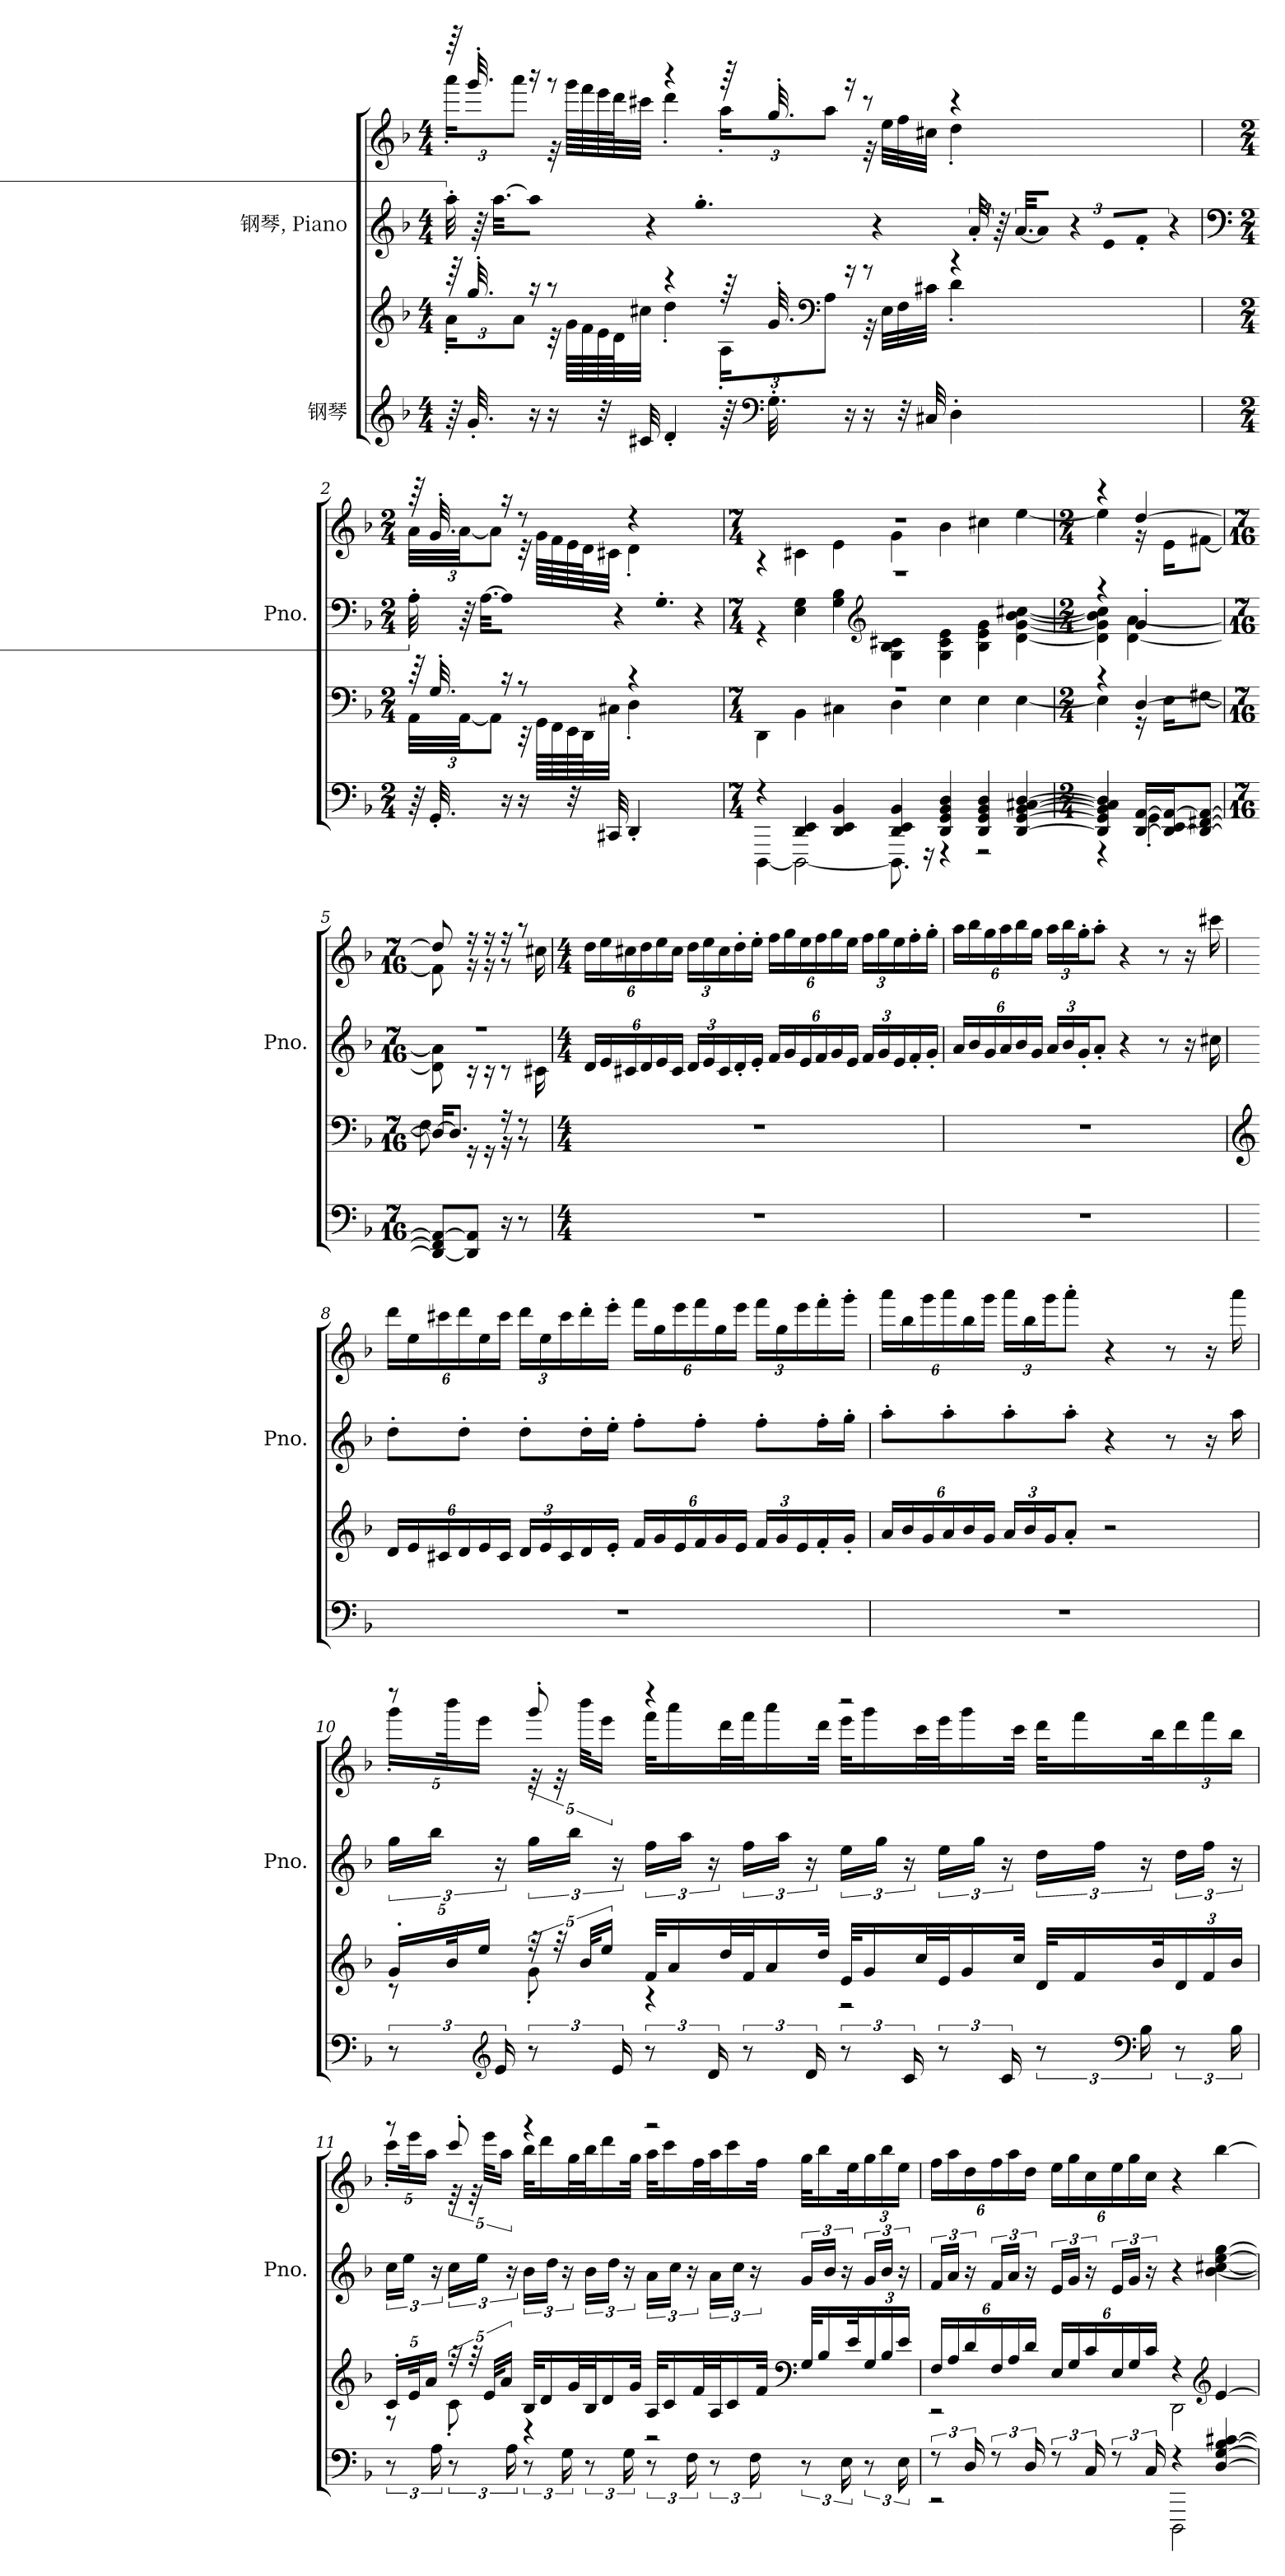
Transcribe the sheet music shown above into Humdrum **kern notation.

**kern	**kern	**kern	**kern
*part2	*part2	*part1	*part1
*staff4	*staff3	*staff2	*staff1
*I"钢琴	*	*I"钢琴, Piano	*
*	*	*I'Pno.	*
*clefG2	*clefG2	*clefG2	*clefG2
*k[b-]	*k[b-]	*k[b-]	*k[b-]
*M4/4	*M4/4	*M4/4	*M4/4
*MM30	*MM30	*MM30	*MM30
=1	=1	=1	=1
*	*^	*	*^
*	*	*Xbrackettup	*	*	*Xbrackettup
64r	64r	24a'\KL	48aa'\	64r	24aaa'\KL
32.g'/	32.gg'/	.	.	32.ggg'/	.
.	.	.	96r	.	.
.	.	.	[48.aa\KLL	.	.
.	.	12a\J	.	.	12aaa\J
16r	16r	.	16aa\JJ]	16r	.
16r	8r	32r	32r	8r	32r
.	.	64g\LLLL	16.gg'\	.	64ggg\LLLL
.	.	64f\	.	.	64fff\
32r	.	64e\	.	.	64eee\
.	.	64d\J	.	.	64ddd\J
32c#X/	.	32cc#X\JJJ	.	.	32ccc#X\JJJ
4d'/	4r	4dd'\	4r	4r	4ddd'\
64r	64r	24A'\KL	48a'/	64r	24aa'\KL
*clefF4	*	*	*	*	*
32.G'\	32.g'/	.	.	32.gg'/	.
.	.	.	96r	.	.
.	.	.	[48.a/KLL	.	.
*	*clefF4	*	*	*	*
.	.	12A\J	.	.	12aa\J
16r	16r	.	16a/JJ]	16r	.
*	*	*	*	*MM25	*
16r	8r	32r	32r	8r	32r
.	.	32E\LLL	32e/KLL	.	32ee\LLL
32r	.	32F\	16f'/JJ	.	32ff\
32C#X/	.	32c#X\JJJ	.	.	32cc#X\JJJ
4D'\	4r	4d'\	4r	4r	4dd'\
!!LO:LB:g=z	!!
=2	=2	=2	=2	=2	=2
*	*	*	*clefF4	*	*
*M2/4	*M2/4	*	*M2/4	*M2/4	*
64r	64r	48AA\LLL	48A'\	64r	48a\LLL
32.GG'/	32.G'/	.	.	32.g'/	.
.	.	[48AA\JJ	96r	.	[48a\JJ
.	.	.	[48.A\KLL	.	.
.	.	12AA\J]	.	.	12a\J]
16r	16r	.	16A\JJ]	16r	.
*	*	*	*	*MM15	*
16r	8r	32r	32r	8r	32r
.	.	64GG\LLLL	16.G'\	.	64g\LLLL
.	.	64FF\	.	.	64f\
32r	.	64EE\	.	.	64e\
.	.	64DD\J	.	.	64d\J
32CC#X/	.	32C#X\JJJ	.	.	32c#X\JJJ
4DD'/	4r	4D'\	4r	4r	4d'\
=3	=3	=3	=3	=3	=3
*M7/4	*M7/4	*	*M7/4	*M7/4	*
*	*	*	*	*MM80	*
*^	*	*	*^	*	*
4r	[4DDD\	1..r	4DD\	1..r	4r	1..r	4r
4DD/ 4EE/	2DDD\_	.	4BB-\	.	4E\ 4G\	.	4c#X\
4DD/ 4EE/ 4BB-/	.	.	4C#X\	.	4G\ 4B-\	.	4e\
*	*	*	*	*clefG2	*	*	*
4DD/ 4EE/ 4BB-/	8.DDD\]	.	4D\	.	4G\ 4B-\ 4c#X\	.	4g\
.	16r	.	.	.	.	.	.
4DD/ 4GG/ 4BB-/ 4D/	4r	.	4E\	.	4G\ 4c#\ 4e\	.	4b-\
4DD/ 4GG/ 4BB-/ 4D/	2r	.	4E\	.	4B-\ 4e\ 4g\	.	4cc#X\
[4DD/ [4GG/ [4BB-/ [4C#X/ [4D/	.	.	[4E\	.	[4d\ [4g\ [4b-\ [4cc#X\	.	[4ee\
!!LO:LB:g=z	!!
=4	=4	=4	=4	=4	=4	=4	=4
*M2/4	*	*M2/4	*	*M2/4	*	*M2/4	*
4DD/] 4GG/] 4BB-/] 4C#/] 4D/]	4r	4r	4E\]	4r	4d\] 4g\] 4b-\] 4cc#\]	4r	4ee\]
*	*	*	*	*	*	*MM25	*
[16DD/ [16AA/LL	4GG'\	[4D/	16r	4g'/	[4d\ [4a\	[4dd/	16r
16DD/_ 16EE/ 16AA/_J	.	.	16E\KL	.	.	.	16e\KL
8DD/_ [8FF#X/ 8AA/_J	.	.	[8F#X\J	.	.	.	[8f#X\J
*v	*v	*	*	*	*	*	*
=5	=5	=5	=5	=5	=5	=5
*M7/16	*M7/16	*	*M7/16	*	*M7/16	*
8DD/_ 8FF#/] 8AA/_L	16D/KL_	8F#\]	4..r	8d\] 8a\]	8dd/]	8f#\]
.	8.D/J]	.	.	.	.	.
8DD/] 8AA/]J	.	16r	.	16r	16r	16r
.	.	16r	.	16r	16r	16r
16r	16r	16r	.	8r	16r	8r
8r	8r	8r	.	.	8r	.
.	.	.	.	16c#X\	.	16cc#X\
*	*v	*v	*	*	*	*
*	*	*v	*v	*	*
*	*	*	*v	*v
!!LO:PB:g=z
=6	=6	=6	=6
*M4/4	*M4/4	*M4/4	*M4/4
*	*	*Xbrackettup	*
1r	1r	24d/LL	24dd\LL
.	.	24e/	24ee\
.	.	24c#X/	24cc#X\
.	.	24d/	24dd\
.	.	24e/	24ee\
.	.	24c#/JJ	24cc#\JJ
.	.	24d/LL	24dd\LL
.	.	24e/	24ee\
.	.	24c#/	24cc#\
.	.	16d'/	16dd'\
.	.	16e'/JJ	16ee'\JJ
.	.	24f/LL	24ff\LL
.	.	24g/	24gg\
.	.	24e/	24ee\
.	.	24f/	24ff\
.	.	24g/	24gg\
.	.	24e/JJ	24ee\JJ
.	.	24f/LL	24ff\LL
.	.	24g/	24gg\
.	.	24e/	24ee\
.	.	16f'/	16ff'\
.	.	16g'/JJ	16gg'\JJ
=7	=7	=7	=7
1r	1r	24a/LL	24aa\LL
.	.	24b-/	24bb-\
.	.	24g/	24gg\
.	.	24a/	24aa\
.	.	24b-/	24bb-\
.	.	24g/JJ	24gg\JJ
.	.	24a/LL	24aa\LL
.	.	24b-/	24bb-\
.	.	24g'/J	24gg'\J
.	.	8a'/J	8aa'\J
.	.	4r	4r
.	.	8r	8r
.	.	16r	16r
.	.	16cc#X\	16ccc#X\
!!LO:LB:g=z
=8	=8	=8	=8
*	*clefG2	*	*
1r	24d/LL	8dd'\L	24ddd\LL
.	24e/	.	24ee\
.	24c#X/	.	24ccc#X\
.	24d/	8dd'\J	24ddd\
.	24e/	.	24ee\
.	24c#/JJ	.	24ccc#\JJ
.	24d/LL	8dd'\L	24ddd\LL
.	24e/	.	24ee\
.	24c#/	.	24ccc#\
.	16d/	16dd'\L	16ddd'\
.	16e'/JJ	16ee'\JJ	16eee'\JJ
.	24f/LL	8ff'\L	24fff\LL
.	24g/	.	24gg\
.	24e/	.	24eee\
.	24f/	8ff'\J	24fff\
.	24g/	.	24gg\
.	24e/JJ	.	24eee\JJ
.	24f/LL	8ff'\L	24fff\LL
.	24g/	.	24gg\
.	24e/	.	24eee\
.	16f'/	16ff'\L	16fff'\
.	16g'/JJ	16gg'\JJ	16ggg'\JJ
=9	=9	=9	=9
1r	24a/LL	8aa'\L	24aaa\LL
.	24b-/	.	24bb-\
.	24g/	.	24ggg\
.	24a/	8aa'\	24aaa\
.	24b-/	.	24bb-\
.	24g/JJ	.	24ggg\JJ
*	*	*	*MM90
.	24a/LL	8aa'\	24aaa\LL
.	24b-/	.	24bb-\
.	24g/J	.	24ggg\J
*	*	*	*MM80
.	8a'/J	8aa'\J	8aaa'\J
.	2r	4r	4r
.	.	8r	8r
.	.	16r	16r
.	.	16aa\	16aaa\
!!LO:LB:g=z
=10	=10	=10	=10
*	*	*	*^
*	*brackettup	*brackettup	*	*brackettup
*	*^	*	*	*
12r	20g'/LL	8r	24gg\LL	8r	20ggg'\LL
.	.	.	24bb-\JJ	.	.
.	40b-/K	.	.	.	40bbb-\K
.	20ee/JJ	.	.	.	20eee\JJ
*clefG2	*	*	*	*	*
24e/	.	.	24r	.	.
12r	40r	8g'\	24gg\LL	8ggg'/	40r
.	40r	.	.	.	40r
.	.	.	24bb-\JJ	.	.
.	40b-/KLL	.	.	.	40bbb-\KLL
.	20ee/JJ	.	.	.	20eee\JJ
24e/	.	.	24r	.	.
12r	32f/KLL	4r	24ff\LL	4r	32fff\KLL
.	16a/	.	.	.	16aaa\
.	.	.	24aa\JJ	.	.
24d/	.	.	24r	.	.
.	32dd/L	.	.	.	32ddd\L
12r	32f/J	.	24ff\LL	.	32fff\J
.	16a/	.	.	.	16aaa\
.	.	.	24aa\JJ	.	.
24d/	.	.	24r	.	.
.	32dd/JJk	.	.	.	32ddd\JJk
12r	32e/KLL	2r	24ee\LL	2r	32eee\KLL
.	16g/	.	.	.	16ggg\
.	.	.	24gg\JJ	.	.
24c/	.	.	24r	.	.
.	32cc/L	.	.	.	32ccc\L
12r	32e/J	.	24ee\LL	.	32eee\J
.	16g/	.	.	.	16ggg\
.	.	.	24gg\JJ	.	.
24c/	.	.	24r	.	.
.	32cc/JJk	.	.	.	32ccc\JJk
12r	32d/KLL	.	24dd\LL	.	32ddd\KLL
.	16f/	.	.	.	16fff\
.	.	.	24ff\JJ	.	.
*clefF4	*	*	*	*	*
24B-\	.	.	24r	.	.
.	32b-/K	.	.	.	32bb-\K
*	*Xbrackettup	*	*	*	*Xbrackettup
12r	24d/	.	24dd\LL	.	24ddd\
.	24f/	.	24ff\JJ	.	24fff\
24B-\	24b-/JJ	.	24r	.	24bb-\JJ
!!LO:PB:g=z	!!
=11	=11	=11	=11	=11	=11
*	*brackettup	*	*	*	*brackettup
12r	20c'/LL	8r	24cc\LL	8r	20ccc'\LL
.	.	.	24ee\JJ	.	.
.	40e/K	.	.	.	40eee\K
.	20a/JJ	.	.	.	20aa\JJ
24A\	.	.	24r	.	.
12r	40r	8c'\	24cc\LL	8ccc'/	40r
.	40r	.	.	.	40r
.	.	.	24ee\JJ	.	.
.	40e/KLL	.	.	.	40eee\KLL
.	20a/JJ	.	.	.	20aa\JJ
24A\	.	.	24r	.	.
12r	32B-/KLL	4r	24b-\LL	4r	32bb-\KLL
.	16d/	.	.	.	16ddd\
.	.	.	24dd\JJ	.	.
24G\	.	.	24r	.	.
.	32g/L	.	.	.	32gg\L
12r	32B-/J	.	24b-\LL	.	32bb-\J
.	16d/	.	.	.	16ddd\
.	.	.	24dd\JJ	.	.
24G\	.	.	24r	.	.
.	32g/JJk	.	.	.	32gg\JJk
12r	32A/KLL	2r	24a\LL	2r	32aa\KLL
.	16c/	.	.	.	16ccc\
.	.	.	24cc\JJ	.	.
24F\	.	.	24r	.	.
.	32f/L	.	.	.	32ff\L
12r	32A/J	.	24a\LL	.	32aa\J
.	16c/	.	.	.	16ccc\
.	.	.	24cc\JJ	.	.
24F\	.	.	24r	.	.
.	32f/JJk	.	.	.	32ff\JJk
*	*clefF4	*	*	*	*
12r	32G/KLL	.	24g/LL	.	32gg\KLL
.	16B-/	.	.	.	16bb-\
.	.	.	24b-/JJ	.	.
24E\	.	.	24r	.	.
.	32e/K	.	.	.	32ee\K
*	*Xbrackettup	*	*	*	*Xbrackettup
12r	24G/	.	24g/LL	.	24gg\
.	24B-/	.	24b-/JJ	.	24bb-\
24E\	24e/JJ	.	24r	.	24ee\JJ
*	*	*	*	*v	*v
!!LO:LB:g=z
=12	=12	=12	=12	=12
*^	*	*	*	*
12r	2r	24F/LL	2r	24f/LL	24ff\LL
.	.	24A/	.	24a/JJ	24aa\
24D/	.	24d/	.	24r	24dd\
12r	.	24F/	.	24f/LL	24ff\
.	.	24A/	.	24a/JJ	24aa\
24D/	.	24d/JJ	.	24r	24dd\JJ
12r	.	24E/LL	.	24e/LL	24ee\LL
.	.	24G/	.	24g/JJ	24gg\
24C/	.	24c/	.	24r	24cc\
12r	.	24E/	.	24e/LL	24ee\
.	.	24G/	.	24g/JJ	24gg\
24C/	.	24c/JJ	.	24r	24cc\JJ
4r	2DDD\	4r	2DD\	4r	4r
*	*	*clefG2	*	*	*
[4D/ [4G/ [4B-/ [4c#X/	.	[4e/	.	[4b-\ [4cc#X\ [4ee\ [4gg\	[4bb-\
*v	*v	*	*	*	*
*	*v	*v	*	*
=	=	=	=
*-	*-	*-	*-
